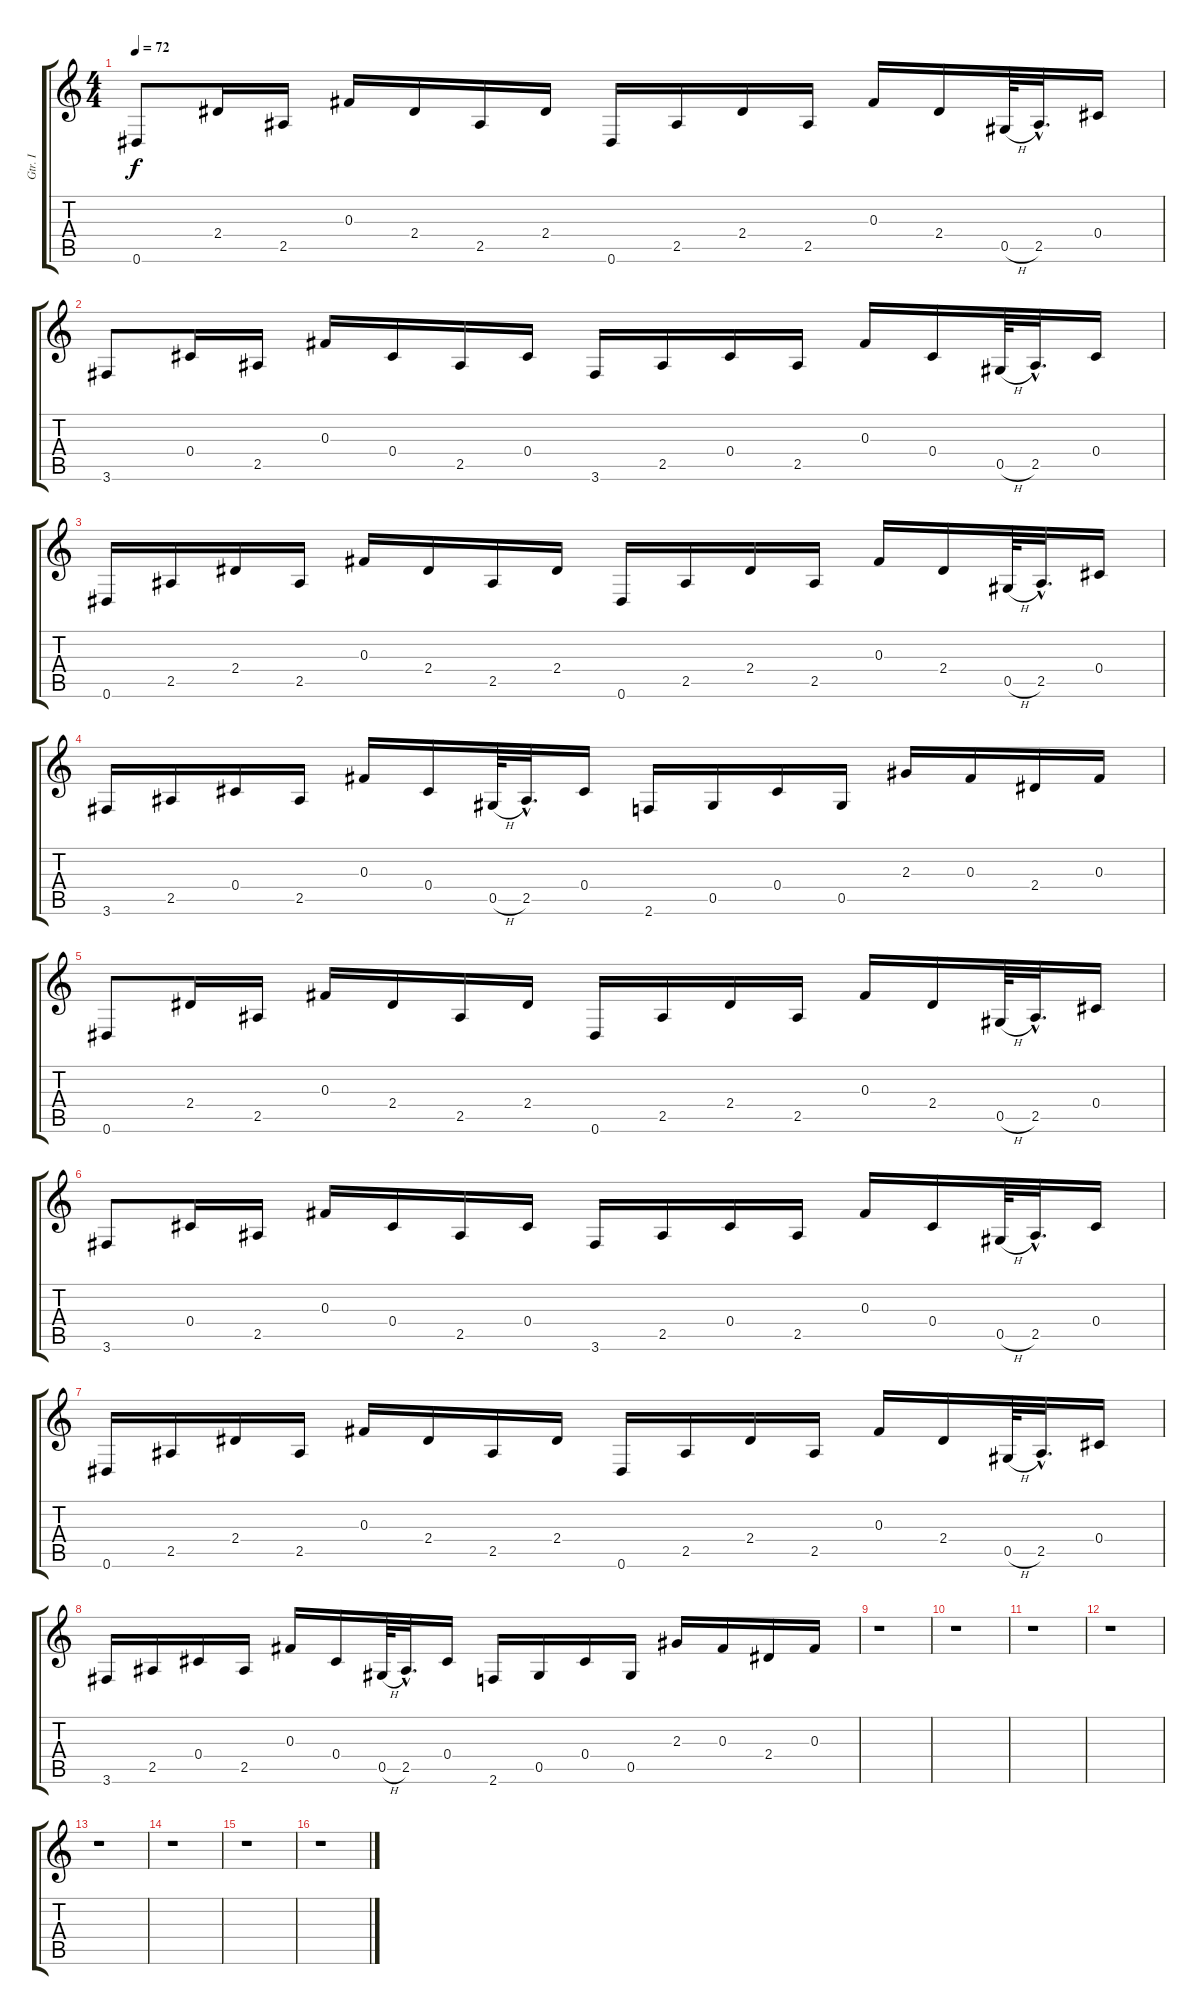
\track ("Gtr. I" "Gtr. I") {instrument electricguitarclean}
\staff {score tabs}
\tuning (Eb4 Bb3 Gb3 Db3 Ab2 Eb2) {hide}
\ts (4 4)
\tempo 72
\clef g2
\ks c
0.6.8{dy f} 2.4.16 2.5.16 0.3.16 2.4.16 2.5.16 2.4.16 0.6.16 2.5.16 2.4.16 2.5.16 0.3.16 2.4.16 0.5{h}.64 2.5{hac}.32{d} 0.4.16 |
3.6.8 0.4.16 2.5.16 0.3.16 0.4.16 2.5.16 0.4.16 3.6.16 2.5.16 0.4.16 2.5.16 0.3.16 0.4.16 0.5{h}.64 2.5{hac}.32{d} 0.4.16 |
0.6.16 2.5.16 2.4.16 2.5.16 0.3.16 2.4.16 2.5.16 2.4.16 0.6.16 2.5.16 2.4.16 2.5.16 0.3.16 2.4.16 0.5{h}.64 2.5{hac}.32{d} 0.4.16 |
3.6.16 2.5.16 0.4.16 2.5.16 0.3.16 0.4.16 0.5{h}.64 2.5{hac}.32{d} 0.4.16 2.6.16 0.5.16 0.4.16 0.5.16 2.3.16 0.3.16 2.4.16 0.3.16 |
0.6.8 2.4.16 2.5.16 0.3.16 2.4.16 2.5.16 2.4.16 0.6.16 2.5.16 2.4.16 2.5.16 0.3.16 2.4.16 0.5{h}.64 2.5{hac}.32{d} 0.4.16 |
3.6.8 0.4.16 2.5.16 0.3.16 0.4.16 2.5.16 0.4.16 3.6.16 2.5.16 0.4.16 2.5.16 0.3.16 0.4.16 0.5{h}.64 2.5{hac}.32{d} 0.4.16 |
0.6.16 2.5.16 2.4.16 2.5.16 0.3.16 2.4.16 2.5.16 2.4.16 0.6.16 2.5.16 2.4.16 2.5.16 0.3.16 2.4.16 0.5{h}.64 2.5{hac}.32{d} 0.4.16 |
3.6.16 2.5.16 0.4.16 2.5.16 0.3.16 0.4.16 0.5{h}.64 2.5{hac}.32{d} 0.4.16 2.6.16 0.5.16 0.4.16 0.5.16 2.3.16 0.3.16 2.4.16 0.3.16 |
r.1 |
r.1 |
r.1 |
r.1 |
r.1 |
r.1 |
r.1 |
r.1
